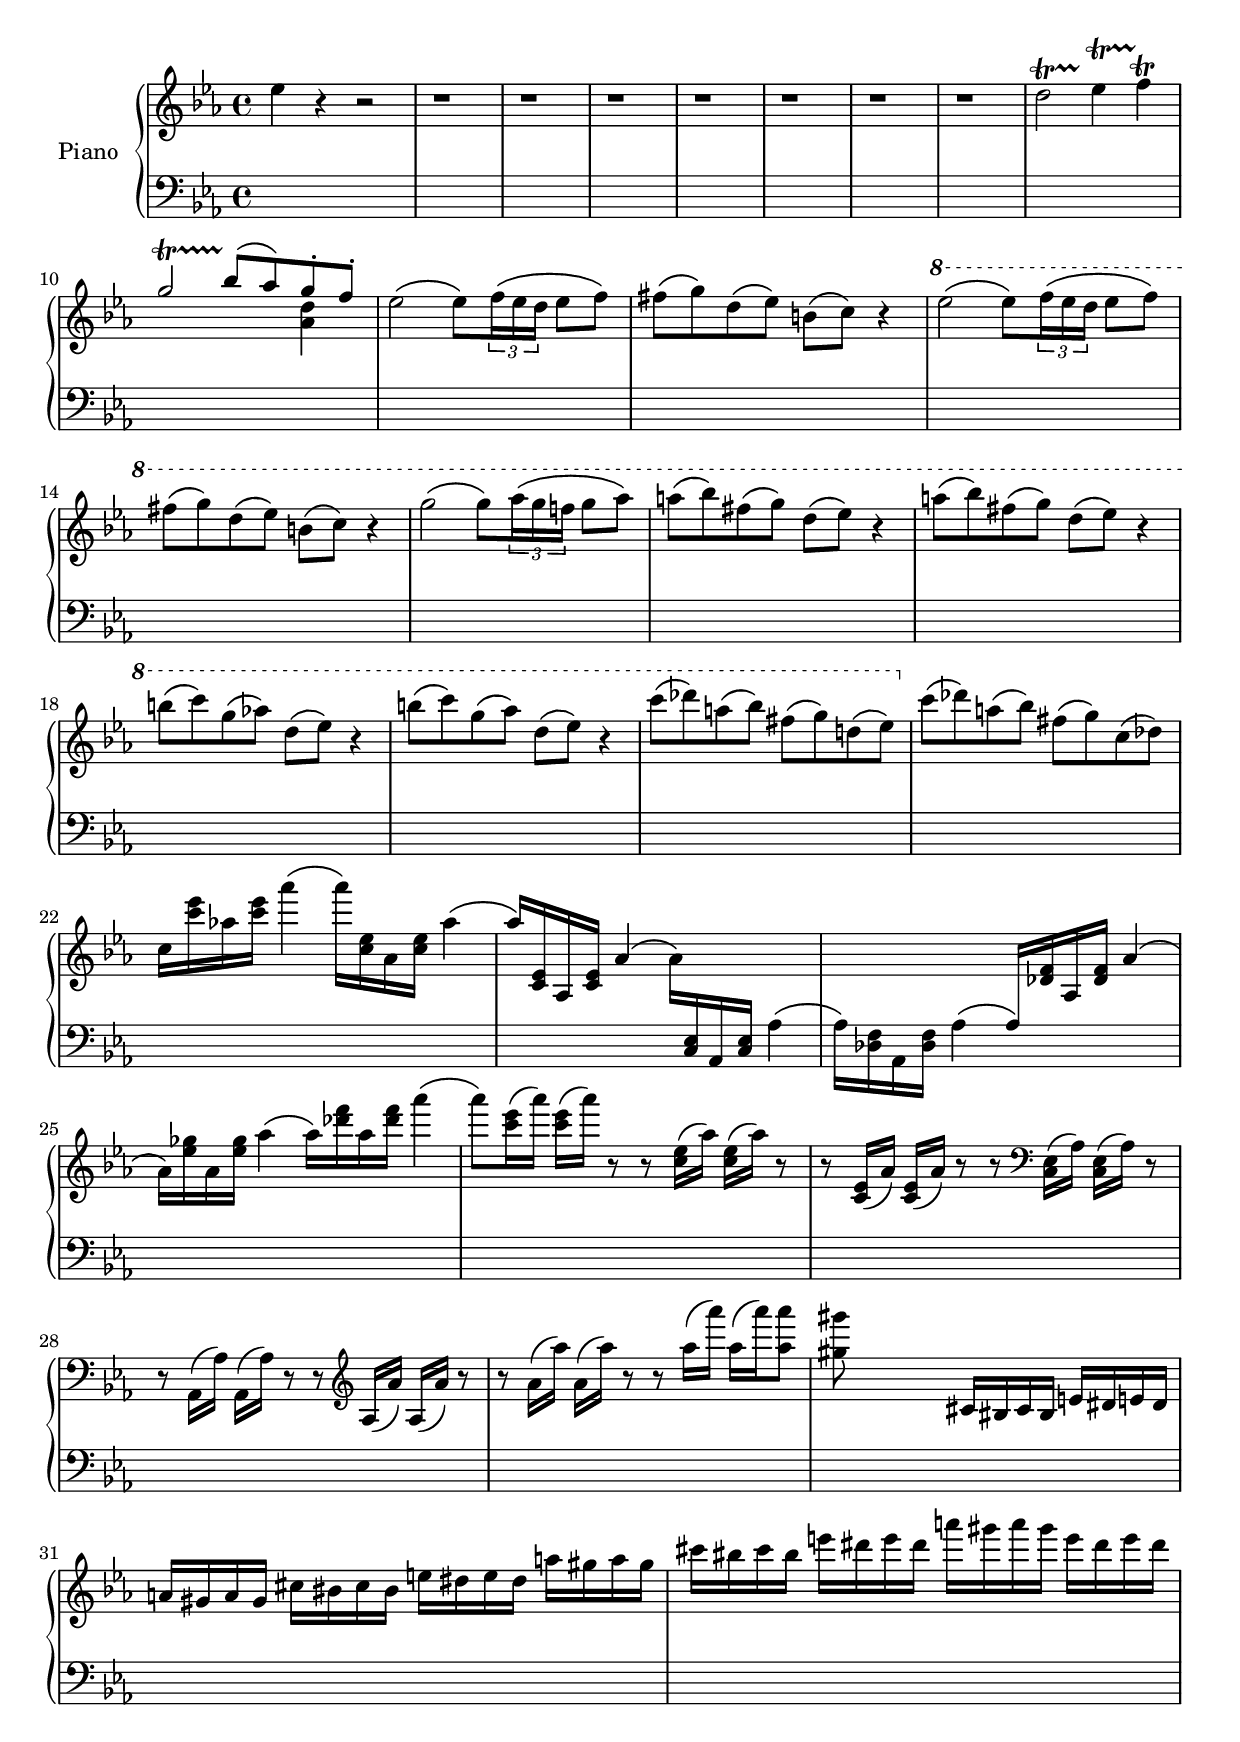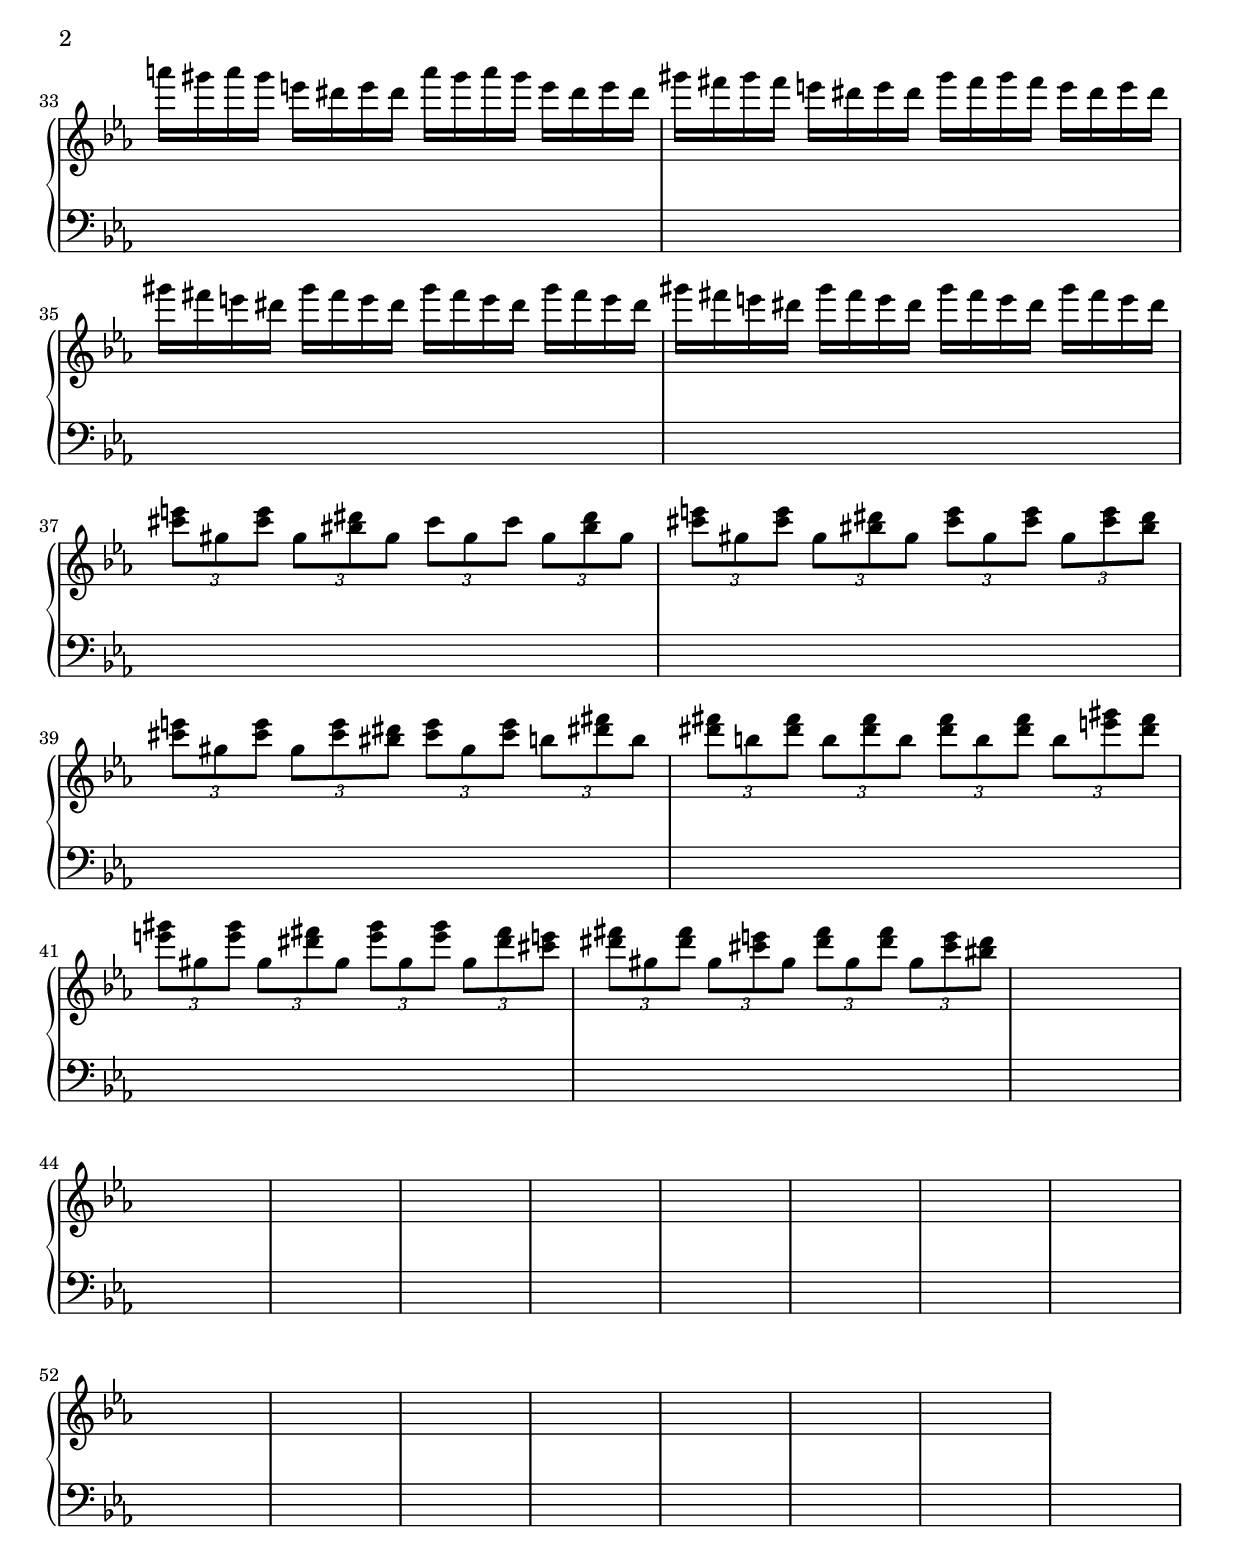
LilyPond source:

\version "2.20.0"

global = {
  \key ees \major
  \time 4/4
}

%\include "Piano 0-1.ly"
%\include "Piano 98-120.ly"
%\include "Piano 121-157.ly"
%\include "Piano 165-218.ly"
%\include "Piano 255-295.ly"
\version "2.20.0"

right_TwoHundredNinetySix_ThreeHundredSixtyOne = \relative c' {   
 r1
}

left_TwoHundredNinetySix_ThreeHundredSixtyOne = \relative c {
  % 296
  r1 |
  % 297
  r4 <ces, ees ges ces>8. <ces ees ges ces>16 <ces ees ges ces>4 r4
  % 298
  r1 |
  % 299
  r4 <ces ees ges ces>8. <ces ees ges ces>16 <ces ees ges ces>4 r4
  % 300
  r4 <bes ees ges bes>8. <bes ees ges bes>16 <bes ees ges bes>4 r4
  % 301
  r4 <a c! ees ges a>8. <a c ees ges a>16 <a c ees ges a>4 <ees' ees'>8. <ees ees'>16 |
  % 302
  <ges ges'>4. <f f'>8-. <ees ees'>8-. <des des'>-. <c c'>-. <bes bes'>-. |
  % 303
  \stemDown <a a'>8-. ges'-. f-. ees-. des-. c-. bes-. a!-. |  
  % 304
  bes8 c d! ees f g! aes! a | \stemNeutral
  % 305
  bes8 c cis d ees e f g |
  % 306
  aes!4. g8 f ees d c |
  % 307
  \stemDown b8 aes! g f ees d c b |
  % 308
  c8 d e f g a b c | \stemNeutral
  % 309
  d8 e f fis g a bes b |
  % 310
  b4. a8 g f e d |
  % 311
  \stemDown cis8 bes a g f e d cis |
  % 312
  d8 e f g a b c cis | \stemNeutral
  % 313
  d8 e f g a b c! cis |
  % 314
  d8 c! bes a g fis ees d |
  % 315
  c!8 bes a g fis ees d cis |
  % 316
  c8 bes c d e fis g a |
  % 317
  bes8 c d ees fis g aes a |
  % 318
  bes8 a g fis ees d c bes |
  % 319
  \stemDown a g fis ees d c bes a | 
  % 320
  g8 a b c d ees f fis |
  % 321
  g8 a b c d ees f fis | \stemNeutral
  % 322
  g8 a b c \clef treble d ees f! fis |
  % 323
  g8 a b c d ees f! fis |
  % 324
  \tuplet 3/2 { g,8 b d } \tuplet 3/2 { g,8 b d } \tuplet 3/2 { g,8 b d } \tuplet 3/2 { g,8 b d } |
  % 325
  \tuplet 3/2 { g,8 a c } \tuplet 3/2 { g8 a c } \tuplet 3/2 { g8 a c } \tuplet 3/2 { g8 a c } |
  % 326
  \tuplet 3/2 { g8 b d } \tuplet 3/2 { g,8 b d } \tuplet 3/2 { g,8 b d } \tuplet 3/2 { g,8 b d } |
  % 327
  \tuplet 3/2 { g,8 a c } \tuplet 3/2 { g8 a c } \tuplet 3/2 { g8 a c } \tuplet 3/2 { g8 a c } |
  % 328
  <g b>4 r4 r2 |
  % 329
  r1 |
  % 330
  r1 |
  % 331
  \tuplet 3/2 { aes,8 des f } \tuplet 3/2 { aes,8 des f } \tuplet 3/2 { aes,8 des f } \tuplet 3/2 { aes,8 des f } |
  % 332
  \tuplet 3/2 { aes,8 ees' ges } \tuplet 3/2 { aes,8 ees' ges } \tuplet 3/2 { aes,8 ees' ges } \tuplet 3/2 { aes,8 ees' ges } |
  % 333
  <aes, f'>4 r4 r2 |
  % 334
  r1 |
  % 335
  r1 |
  % 336
  \tuplet 3/2 { bes8 ees g } \tuplet 3/2 { bes,8 ees g } \tuplet 3/2 { bes,8 ees g } \tuplet 3/2 { bes,8 ees g } |
  % 337
  \tuplet 3/2 { bes,8 f' aes }   \tuplet 3/2 { bes,8 f' aes } \tuplet 3/2 { f8 aes bes } \tuplet 3/2 { f8 aes bes } |
  % 338
  \tuplet 3/2 { g8 bes des } \tuplet 3/2 { g, bes des } \tuplet 3/2 { g, bes des } \tuplet 3/2 { g, bes des } |
  % 339
  \tuplet 3/2 { a8 c ees } \tuplet 3/2 { a, c ees } \tuplet 3/2 { b d f } \tuplet 3/2 { b, d f } |
  % 340
  \tuplet 3/2 { des8 e g } \tuplet 3/2 { d f aes } \tuplet 3/2 { d, f aes } ces,16 d f aes |
  % 341
  ces,16 d f aes ces, d f aes ces, d f aes ces, d f aes |
  % 342
  ces,16 d f aes d, f aes ces d, f aes ces d, f aes ces |
  % 343
  d,16 f aes ces d, f aes ces d, f aes ces d, f aes ces |
  % 344
  d, f aes ces f, aes ces d f, aes ces d f, aes ces d |
  % 345
  f,16 aes ces d aes ces d f aes, ces d f aes, ces d f |
  % 346
  aes,16 ces d f aes, ces d f aes, ces d f \tuplet 3/2 { aes,8 ces d } |
  % 347
  f4 r4 r2 | 
  % 348
  \clef bass r1
  % 349
  r1 |
  % 350
  r1 |
  % 351
  r1 |
  % 352
  r1 |
  % 353
  r1 |
  % 354
  \stemDown ees,,,,32 g bes ees r8 \stemNeutral ees32 g bes ees r8 \clef treble ees32 g bes ees r8 g,32 bes ees g r8 |
  % 355
  \stemDown <g, g'>16 r16 <ees ees'> r16 <ees ees'> r16 <bes bes'> r16 <bes bes'> r16 <g g'> r16 <g g'> r16 <ees ees'> r16 |
  % 356
  \clef bass <ees ees'>16 r16 <bes bes'> r16 <bes bes'> r16 <g g'> r16 <g g'> r16 <ees ees'> r16 <ees ees'> r16 ees r16 \stemNeutral |
  % 357
  <aes, c ees aes>4 r4 r2 |
  % 358
  \stemDown 
  aes32 c ees aes r8 aes32 c ees aes r8 \clef treble \stemNeutral aes32 c ees a r8 aes32 c ees aes r8 |
  % 359
  <aes, aes'>16 r16 <ees ees'> r16 <ees ees'> r16 <c c'> r16 <c c'> r16 <aes aes'> r16 <aes aes'> r16 <ees ees'> r16 |
  % 360
  \clef bass <ees ees'>16 r16 <c c'> r16 <c c'> r16 <aes aes'> r16 <aes aes'> r16 <ees ees'> r16 <c c'> r16 <aes aes'> r16 |
  % 361
  <bes d f bes>4 r4 r2 |
}


right = \relative c' {
  \global
%  \right_Zero_One
%  \right_NinetyEight_OneHundredTwenty
%  \right_OneHundredTwentyOne_OneHundredFiftySeven
%  \right_OneHundredSixtyFive_TwoHundredEighteen
%  \right_TwoHundredFiftyFive_TwoHundredNintyFive
%  \right_TwoHundredNinetySix_ThreeHundredSixtyOne
%  2nd Cadenza (not complete)

  % 362
  ees'4 r4 r2 |
  % 363
  r1 |
  % 364
  r1 |
  % 365
  r1 |
  % 366
  r1 |
  % 367
  r1 |
  % 368
  r1 |
  % 369
  r1 |
  % 370
  d2 \startTrillSpan
  ees4 \startTrillSpan
  f4 \stopTrillSpan \trill |
  % 371
  <<
    { g2 \startTrillSpan bes8 \stopTrillSpan \( aes \) g-. f-. }
    \\
    { s2. <aes, d>4 }
  >> |
  % 372
 ees'2 \( ees8 \) \tuplet 3/2 { f16 \( ees d }  ees8 f \) |
  % 373
  fis8 \( g \) d \( ees \) b \( c \) r4 |
  % 374
  \ottava 1 
  ees'2 \( ees8 \) \tuplet 3/2 { f16 \( ees d }  ees8 f \) |
  % 375
  fis8 \( g \) d \( ees \) b \( c \) r4 |
  % 376
  g'2 \( g8 \) \tuplet 3/2 { aes16 \( g f! }  g8 aes \) |
  % 377
  a8 \( bes \) fis \( g \) d \( ees \) r4 |
  % 378
  a8 \( bes \) fis \( g \) d \( ees \) r4 |
  % 379
  b'8 \( c \) g \( aes! \) d, \( ees \) r4 |
  % 380
  b'8 \( c \) g \( aes \) d, \( ees \) r4 |
  % 381
  c'8 \( des \) a \( bes \) fis \( g \) d! \( ees \) \ottava 0 |
  % 382
  c8 \( des \) a \( bes \) fis \( g \) c, \( des \) |
  % 383
  c16 <c' ees> aes! <c ees> aes'4 \( aes16 \) <c,, ees> aes <c ees> aes'4 \( |
  % 384
  aes16 \) <c,, ees> aes <c ees> aes'4 \( aes16 \) \change Staff = "left" <c,, ees> aes <c ees> aes'4 \( |
  % 385
  aes16 \) <des, f> aes <des f> aes'4 \( aes16 \)
  \change Staff = "right" <des f> aes <des f> aes'4 \( |
  % 386
  aes16 \) <ees' ges> aes, <ees' ges> aes4 \( aes16 \) <des f> aes <des f> aes'4 \(
  % 387
  aes8 \) <c, ees>16 \( aes' \) <c, ees> \( aes' \) r8 r8 <c,, ees>16 \( aes' \) <c, ees> \( aes' \) r8 |
  % 388
  r8 <c,, ees>16 \( aes' \) <c, ees> \( aes' \) r8 r8 \clef bass <c,, ees>16 \( aes' \) <c, ees> \( aes' \) r8 |
  % 389
  r8 aes,16 \( aes' \) aes, \( aes' \) r8 r8 \clef treble aes16 \( aes' \) aes, \( aes' \) r8 |
  % 390
  r8 aes16 \( aes' \) aes,16 \( aes' \) r8 r8 aes16 \( aes' \) aes, \( aes' \) <aes, aes'>8 |
  % 391
  <gis gis'>8 s4. cis,,16 bis cis bis e! dis e! dis |
  % 392
  a'16 gis a gis cis bis cis bis e dis e dis a' gis a gis |
  % 393
  cis16 bis cis bis e dis! e dis a' gis a gis e dis e dis |
  % 394
  a' gis a gis e dis e dis a' gis a gis e dis e dis |
  % 395
  gis16 fis gis fis e dis e dis gis fis gis fis e dis e dis |
  % 396
  gis16 fis e dis gis fis e dis gis fis e dis gis fis e dis |
  % 397
  gis16 fis e dis gis fis e dis gis16 fis e dis gis16 fis e dis |
  % 398
  \tuplet 3/2 { <cis e>8 gis <cis e> }
  \tuplet 3/2 { gis <bis dis> gis }
  \tuplet 3/2 { cis gis cis }
  \tuplet 3/2 { gis <bis dis> gis } |
  % 399
  \tuplet 3/2 { <cis e>8 gis <cis e> }
  \tuplet 3/2 { gis <bis dis> gis }
  \tuplet 3/2 { <cis e> gis <cis e> }
  \tuplet 3/2 { gis <cis e> <bis dis> } |
  % 400
  \tuplet 3/2 { <cis e>8 gis <cis e> }
  \tuplet 3/2 { gis <cis e> <bis dis> }
  \tuplet 3/2 { <cis e> gis <cis e> }
  \tuplet 3/2 { b <dis! fis> b } |
  % 401
  \tuplet 3/2 { <dis fis>8 b <dis fis> }
  \tuplet 3/2 { b <dis fis> b }
  \tuplet 3/2 { <dis fis> b <dis fis> }
  \tuplet 3/2 { b <e gis> <dis fis> } |
  % 402
  \tuplet 3/2 { <e gis>8 gis, <e' gis> }
  \tuplet 3/2 { gis, <dis' fis> gis, }
  \tuplet 3/2 { <e' gis> gis, <e' gis> }
  \tuplet 3/2 { gis, <dis' fis> <cis e!> } |
  % 403
  \tuplet 3/2 { <dis fis>8 gis, <dis' fis> }
  \tuplet 3/2 { gis, <cis e> gis }
  \tuplet 3/2 { <dis' fis> gis, <dis' fis> }
  \tuplet 3/2 { gis, <cis e> <bis dis> } |
  % 404
  \tuplet 3/2 {  }
  \tuplet 3/2 {  }
  \tuplet 3/2 {  }
  \tuplet 3/2 {  } |
  % 405
  s1 |
  % 406
  s1 |
  % 407
  s1 |
  % 408
  s1 |
  % 409
  s1 |
  % 410
  s1 |
  % 411
  s1 |
  % 412
  s1 |
  % 413
  s1 |
  % 414
  s1 |
  % 415
  s1 |
  % 416
  s1 |
  % 417
  s1 |
  % 418
  s1 |
  % 419
  s1 |
  % 420
  s1 |
}
  
left = \relative c {
  \global
%  \left_Zero_One
%  \left_NinetyEight_OneHundredTwenty
%  \left_OneHundredTwentyOne_OneHundredFiftySeven
%  \left_OneHundredSixtyFive_TwoHundredEighteen
%  \left_TwoHundredFiftyFive_TwoHundredNintyFive
%  \left_TwoHundredNinetySix_ThreeHundredSixtyOne
%  2nd Cadenza (not complete)

  % 362
  s1 |
  % 363
  s1 |
  % 364
  s1 |
  % 365
  s1 |
  % 366
  s1 |
  % 367
  s1 |
  % 368
  s1 |
  % 369
  s1 |
  % 370
  s1 |
  % 371
  s1 |
  % 372
  s1 |
  % 373
  s1 |
  % 374
  s1 |
  % 375
  s1 |
  % 376
  s1 |
  % 377
  s1 |
  % 378
  s1 |
  % 379
  s1 |
  % 380
  s1 |
  % 381
  s1 |
  % 382
  s1 |
  % 383
  s1 |
  % 384
  s1 |
  % 385
  s1 |
  % 386
  s1 |
  % 387
  s1 |
  % 388
  s1 |
  % 389
  s1 |
  % 390
  s1 |
  % 391
  s1 |
  % 392
  s1 |
  % 393
  s1 |
  % 394
  s1 |
  % 395
  s1 |
  % 396
  s1 |
  % 397
  s1 |
  % 398
  s1 |
  % 399
  s1 |
  % 400
  s1 |
  % 401
  s1 |
  % 402
  s1 |
  % 403
  s1 |
  % 404
  s1 |
  % 405
  s1 |
  % 406
  s1 |
  % 407
  s1 |
  % 408
  s1 |
  % 409
  s1 |
  % 410
  s1 |
  % 411
  s1 |
  % 412
  s1 |
  % 413
  s1 |
  % 414
  s1 |
  % 415
  s1 |
  % 416
  s1 |
  % 417
  s1 |
  % 418
  s1 |
  % 419
  s1 |
  % 420
  s1 |

}

\score {
  \new PianoStaff \with {
    instrumentName = "Piano"
  } <<
    \new Staff = "right" \with {
      midiInstrument = "acoustic grand"
    } \right
    \new Staff = "left" \with {
      midiInstrument = "acoustic grand"
    } { \clef bass \left }
  >>
  \layout { 
    \context {
      \PianoStaff
      \consists #Span_stem_engraver
    }
  }
  \midi {
    \tempo 4=100
  }
}
